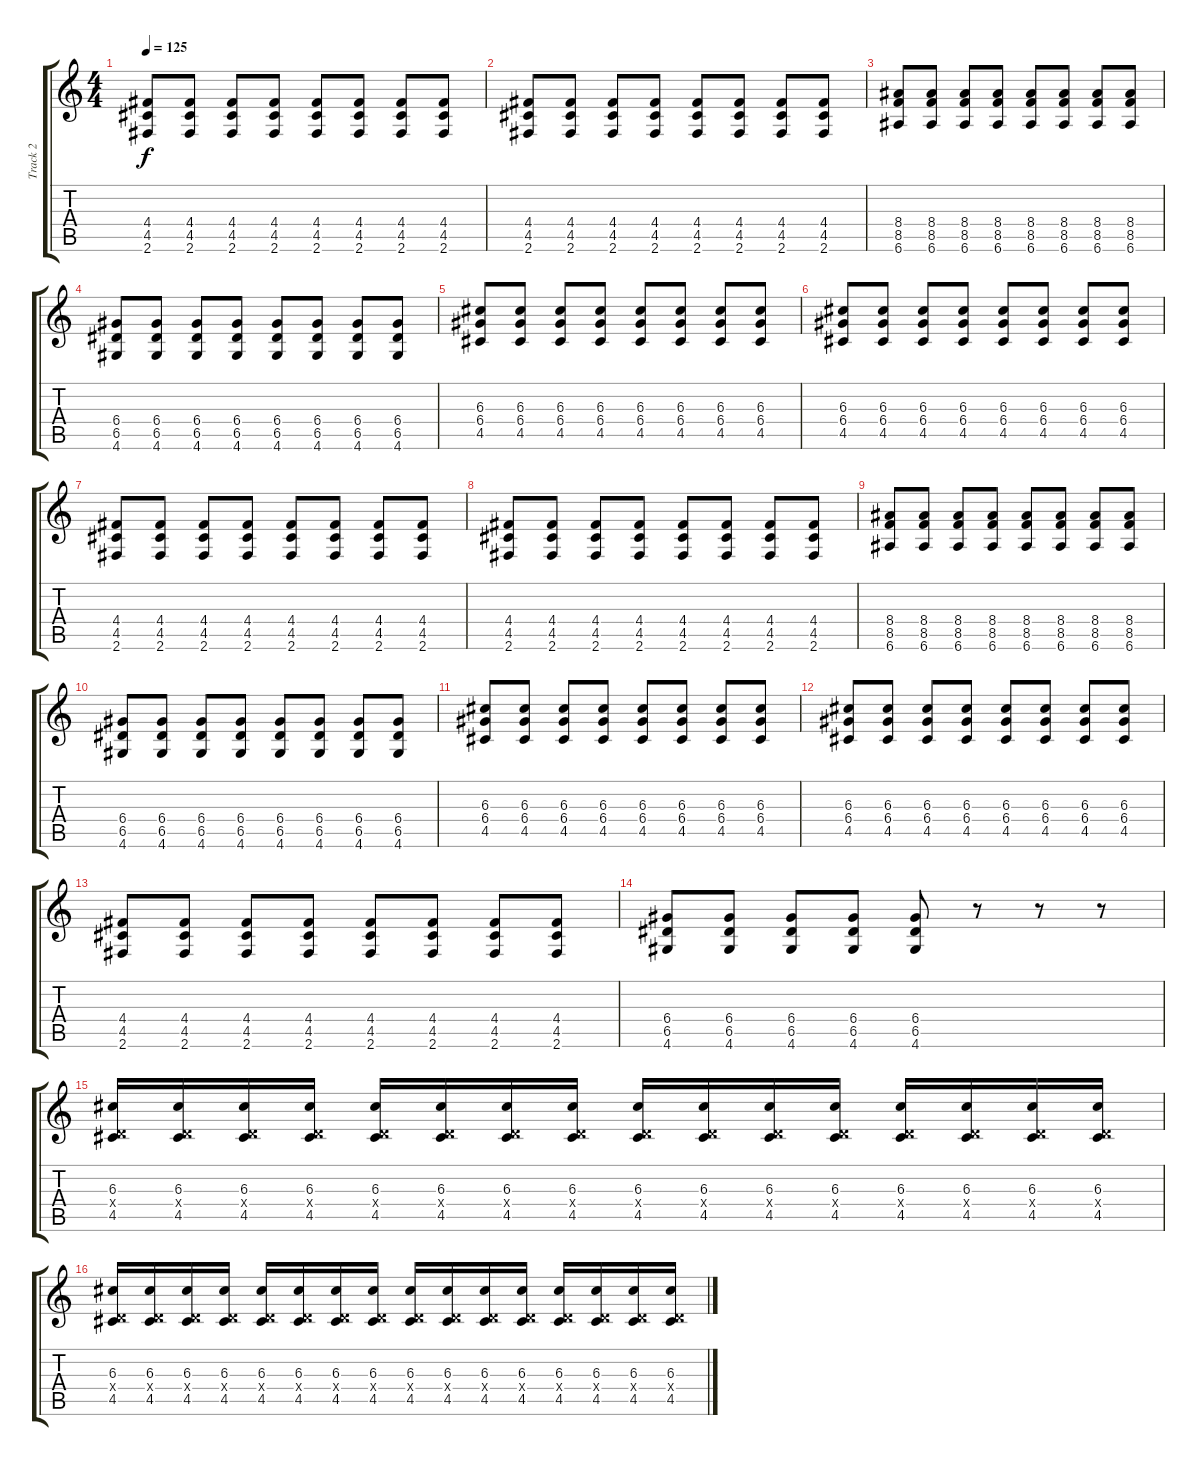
\track ("Track 2" "Track 2") {instrument overdrivenguitar}
\staff {score tabs}
\tuning (E4 B3 G3 D3 A2 E2) {hide}
\ts (4 4)
\tempo 125
\clef g2
\ks c
(4.4 4.5 2.6).8{dy f} (4.4 4.5 2.6).8 (4.4 4.5 2.6).8 (4.4 4.5 2.6).8 (4.4 4.5 2.6).8 (4.4 4.5 2.6).8 (4.4 4.5 2.6).8 (4.4 4.5 2.6).8 |
(4.4 4.5 2.6).8 (4.4 4.5 2.6).8 (4.4 4.5 2.6).8 (4.4 4.5 2.6).8 (4.4 4.5 2.6).8 (4.4 4.5 2.6).8 (4.4 4.5 2.6).8 (4.4 4.5 2.6).8 |
(8.4 8.5 6.6).8 (8.4 8.5 6.6).8 (8.4 8.5 6.6).8 (8.4 8.5 6.6).8 (8.4 8.5 6.6).8 (8.4 8.5 6.6).8 (8.4 8.5 6.6).8 (8.4 8.5 6.6).8 |
(6.4 6.5 4.6).8 (6.4 6.5 4.6).8 (6.4 6.5 4.6).8 (6.4 6.5 4.6).8 (6.4 6.5 4.6).8 (6.4 6.5 4.6).8 (6.4 6.5 4.6).8 (6.4 6.5 4.6).8 |
(6.3 6.4 4.5).8 (6.3 6.4 4.5).8 (6.3 6.4 4.5).8 (6.3 6.4 4.5).8 (6.3 6.4 4.5).8 (6.3 6.4 4.5).8 (6.3 6.4 4.5).8 (6.3 6.4 4.5).8 |
(6.3 6.4 4.5).8 (6.3 6.4 4.5).8 (6.3 6.4 4.5).8 (6.3 6.4 4.5).8 (6.3 6.4 4.5).8 (6.3 6.4 4.5).8 (6.3 6.4 4.5).8 (6.3 6.4 4.5).8 |
(4.4 4.5 2.6).8 (4.4 4.5 2.6).8 (4.4 4.5 2.6).8 (4.4 4.5 2.6).8 (4.4 4.5 2.6).8 (4.4 4.5 2.6).8 (4.4 4.5 2.6).8 (4.4 4.5 2.6).8 |
(4.4 4.5 2.6).8 (4.4 4.5 2.6).8 (4.4 4.5 2.6).8 (4.4 4.5 2.6).8 (4.4 4.5 2.6).8 (4.4 4.5 2.6).8 (4.4 4.5 2.6).8 (4.4 4.5 2.6).8 |
(8.4 8.5 6.6).8 (8.4 8.5 6.6).8 (8.4 8.5 6.6).8 (8.4 8.5 6.6).8 (8.4 8.5 6.6).8 (8.4 8.5 6.6).8 (8.4 8.5 6.6).8 (8.4 8.5 6.6).8 |
(6.4 6.5 4.6).8 (6.4 6.5 4.6).8 (6.4 6.5 4.6).8 (6.4 6.5 4.6).8 (6.4 6.5 4.6).8 (6.4 6.5 4.6).8 (6.4 6.5 4.6).8 (6.4 6.5 4.6).8 |
(6.3 6.4 4.5).8 (6.3 6.4 4.5).8 (6.3 6.4 4.5).8 (6.3 6.4 4.5).8 (6.3 6.4 4.5).8 (6.3 6.4 4.5).8 (6.3 6.4 4.5).8 (6.3 6.4 4.5).8 |
(6.3 6.4 4.5).8 (6.3 6.4 4.5).8 (6.3 6.4 4.5).8 (6.3 6.4 4.5).8 (6.3 6.4 4.5).8 (6.3 6.4 4.5).8 (6.3 6.4 4.5).8 (6.3 6.4 4.5).8 |
(4.4 4.5 2.6).8 (4.4 4.5 2.6).8 (4.4 4.5 2.6).8 (4.4 4.5 2.6).8 (4.4 4.5 2.6).8 (4.4 4.5 2.6).8 (4.4 4.5 2.6).8 (4.4 4.5 2.6).8 |
(6.4 6.5 4.6).8 (6.4 6.5 4.6).8 (6.4 6.5 4.6).8 (6.4 6.5 4.6).8 (6.4 6.5 4.6).8 r.8 r.8 r.8 |
(6.3 0.4{x} 4.5).16 (6.3 0.4{x} 4.5).16 (6.3 0.4{x} 4.5).16 (6.3 0.4{x} 4.5).16 (6.3 0.4{x} 4.5).16 (6.3 0.4{x} 4.5).16 (6.3 0.4{x} 4.5).16 (6.3 0.4{x} 4.5).16 (6.3 0.4{x} 4.5).16 (6.3 0.4{x} 4.5).16 (6.3 0.4{x} 4.5).16 (6.3 0.4{x} 4.5).16 (6.3 0.4{x} 4.5).16 (6.3 0.4{x} 4.5).16 (6.3 0.4{x} 4.5).16 (6.3 0.4{x} 4.5).16 |
(6.3 0.4{x} 4.5).16 (6.3 0.4{x} 4.5).16 (6.3 0.4{x} 4.5).16 (6.3 0.4{x} 4.5).16 (6.3 0.4{x} 4.5).16 (6.3 0.4{x} 4.5).16 (6.3 0.4{x} 4.5).16 (6.3 0.4{x} 4.5).16 (6.3 0.4{x} 4.5).16 (6.3 0.4{x} 4.5).16 (6.3 0.4{x} 4.5).16 (6.3 0.4{x} 4.5).16 (6.3 0.4{x} 4.5).16 (6.3 0.4{x} 4.5).16 (6.3 0.4{x} 4.5).16 (6.3 0.4{x} 4.5).16
